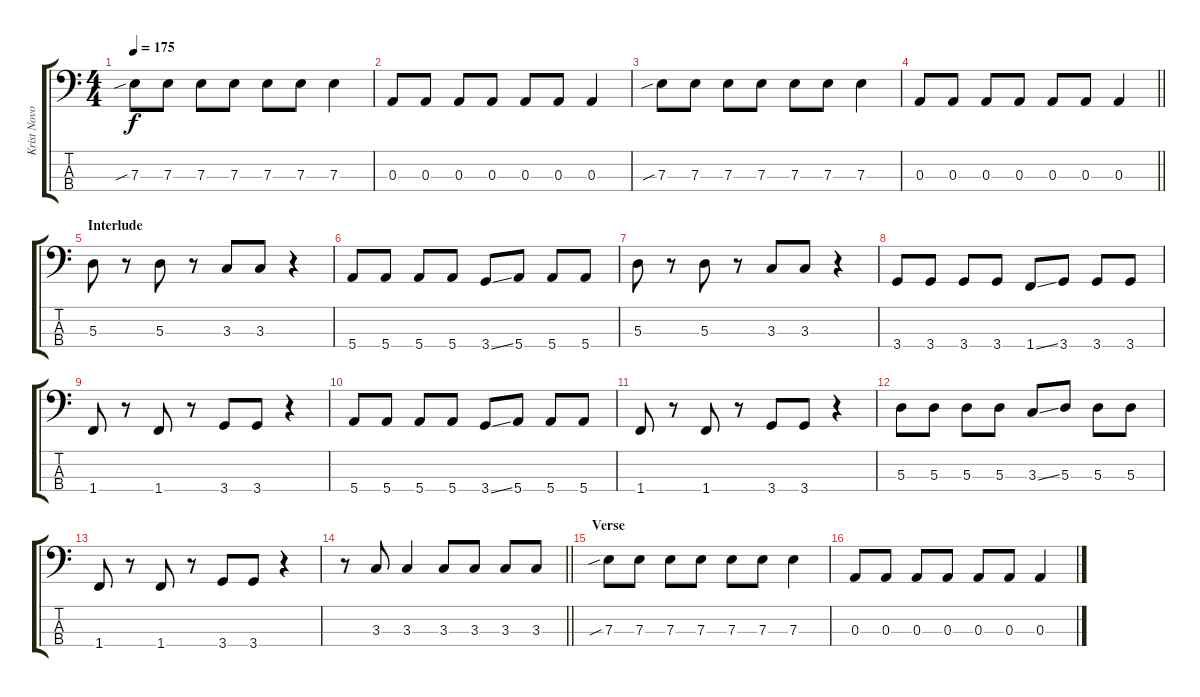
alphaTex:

\track ("Krist Novoselic" "Krist Novo") {solo instrument distortionguitar}
\staff {score tabs}
\tuning (G2 D2 A1 E1) {hide}
\ts (4 4)
\tempo 175
\clef f4
\ks c
7.3{sib}.8{dy f} 7.3.8 7.3.8 7.3.8 7.3.8 7.3.8 7.3.4 |
0.3.8 0.3.8 0.3.8 0.3.8 0.3.8 0.3.8 0.3.4 |
7.3{sib}.8 7.3.8 7.3.8 7.3.8 7.3.8 7.3.8 7.3.4 |
\barLineRight lightlight
0.3.8 0.3.8 0.3.8 0.3.8 0.3.8 0.3.8 0.3.4 |
\section ("" "Interlude")
5.3.8 r.8 5.3.8 r.8 3.3.8 3.3.8 r.4 |
5.4.8 5.4.8 5.4.8 5.4.8 3.4{ss}.8 5.4.8 5.4.8 5.4.8 |
5.3.8 r.8 5.3.8 r.8 3.3.8 3.3.8 r.4 |
3.4.8 3.4.8 3.4.8 3.4.8 1.4{ss}.8 3.4.8 3.4.8 3.4.8 |
1.4.8 r.8 1.4.8 r.8 3.4.8 3.4.8 r.4 |
5.4.8 5.4.8 5.4.8 5.4.8 3.4{ss}.8 5.4.8 5.4.8 5.4.8 |
1.4.8 r.8 1.4.8 r.8 3.4.8 3.4.8 r.4 |
5.3.8 5.3.8 5.3.8 5.3.8 3.3{ss}.8 5.3.8 5.3.8 5.3.8 |
1.4.8 r.8 1.4.8 r.8 3.4.8 3.4.8 r.4 |
\barLineRight lightlight
r.8 3.3.8 3.3.4 3.3.8 3.3.8 3.3.8 3.3.8 |
\section ("" "Verse")
7.3{sib}.8 7.3.8 7.3.8 7.3.8 7.3.8 7.3.8 7.3.4 |
0.3.8 0.3.8 0.3.8 0.3.8 0.3.8 0.3.8 0.3.4
